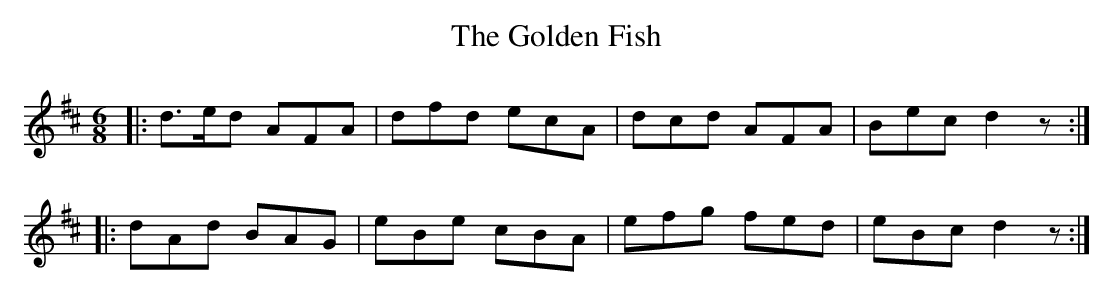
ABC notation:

X:1
T:The Golden Fish
M:6/8
L:1/8
K:D
|: d>ed AFA | dfd ecA | dcd AFA | Bec d2z :|
|: dAd  BAG | eBe cBA | efg fed | eBc d2z :|
